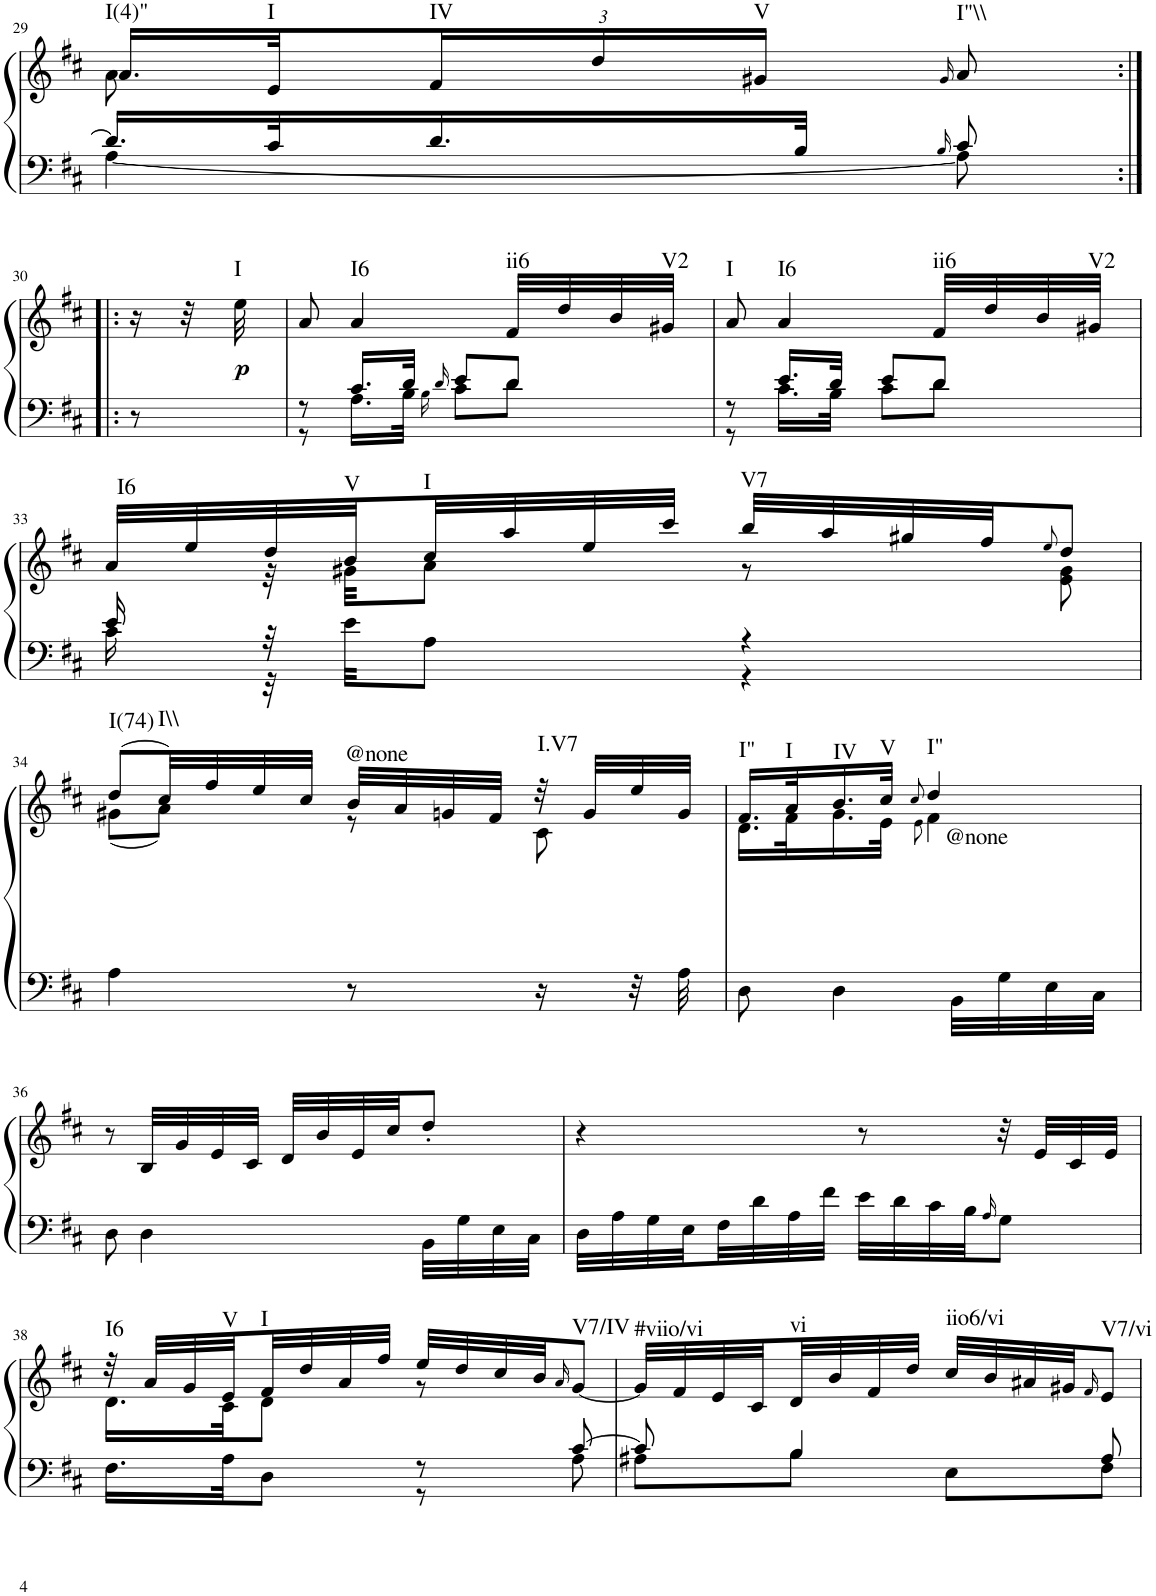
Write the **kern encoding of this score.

**kern	**kern	**dynam	**harte
*part1	*part1	*part1	*part1
*staff2	*staff1	*staff1/2	*
*I"Klavier links	*	*	*
!!LO:PB:g=z
*clefF4	*clefG2	*	*
*k[f#c#]	*k[f#c#]	*	*
*M2/4	*M2/4	*	*
=29	=29	=29	=29
*^	*^	*	*
!	!	!	!	!	!LO:H:kt=I(4)"
16.d/LL]	[4A\	16.a/LL	8a\	.	N
!	!	!	!	!	!LO:H:kt=I
32c#/K	.	32e/K	.	.	N
*	*	*Xbrackettup	*	*	*
!	!	!	!	!	!LO:H:kt=IV
16.d/	.	24f#/	4ryy	.	N
.	.	24dd/	.	.	.
!	!	!	!	!	!LO:H:kt=V
.	.	24g#X/JJ	.	.	N
32B/JJk	.	.	.	.	.
16qB/	.	16qg#/	.	.	.
!	!	!	!	!	!LO:H:kt=I"\\
8c#/	8A\]	8a/	.	.	N
*v	*v	*	*	*	*
*	*v	*v	*	*
!!LO:LB:g=z
=30:|!|:	=30:|!|:	=30:|!|:	=30:|!|:
8r	16r	.	.
.	32r	.	.
!	!	!LO:DY:b	!LO:H:kt=I
.	32ee\	p	N
=31	=31	=31	=31
*^	*	*	*
8r	8r	8a/	.	.
!	!	!	!	!LO:H:kt=I6
16.c#/LL	16.A\LL	4a/	.	N
32d/JJk	32B\JJk	.	.	.
16qd/	16qB\	.	.	.
8e/L	8c#\L	.	.	.
!	!	!	!	!LO:H:kt=ii6
8d/J	8d\J	32f#/LLL	.	N
.	.	32dd/	.	.
.	.	32b/	.	.
!	!	!	!	!LO:H:kt=V2
.	.	32g#X/JJJ	.	N
=32	=32	=32	=32	=32
!	!	!	!	!LO:H:kt=I
8r	8r	8a/	.	N
!	!	!	!	!LO:H:kt=I6
16.e/LL	16.c#\LL	4a/	.	N
32d/JJk	32B\JJk	.	.	.
8e/L	8c#\L	.	.	.
!	!	!	!	!LO:H:kt=ii6
8d/J	8d\J	32f#/LLL	.	N
.	.	32dd/	.	.
.	.	32b/	.	.
!	!	!	!	!LO:H:kt=V2
.	.	32g#X/JJJ	.	N
!!LO:LB:g=z
=33	=33	=33	=33	=33
*	*	*^	*	*
!	!	!	!	!	!LO:H:kt=I6
16e/	16c#\	32a/LLL	16ryy	.	N
.	.	32ee/	.	.	.
32r	32r	32dd/	32r	.	.
!	!	!	!	!	!LO:H:kt=V
32e\KKL	32ryy	32b/	32g#X\KKL	.	N
!	!	!	!	!	!LO:H:kt=I
*v	*v	*	*	*	*
8A\J	32cc#/	8a\J	.	N
.	32aa/	.	.	.
.	32ee/	.	.	.
.	32ccc#/JJJ	.	.	.
*^	*	*	*	*
!	!	!	!	!	!LO:H:kt=V7
4r	4r	32bb/LLL	8r	.	N
.	.	32aa/	.	.	.
.	.	32gg#X/	.	.	.
.	.	32ff#/JJ	.	.	.
.	.	8qee/	.	.	.
.	.	8dd/J	8e\ 8g#\	.	.
*v	*v	*	*	*	*
!!LO:LB:g=z	!!
=34	=34	=34	=34	=34
!	!	!	!	!LO:H:kt=I(74)
4A\	(8dd/L	(8g#X\L	.	N
!	!	!	!	!LO:H:kt=I\\
.	32cc#/LL)	8a\J)	.	N
.	32ff#/	.	.	.
.	32ee/	.	.	.
.	32cc#/JJJ	.	.	.
!	!	!	!	!LO:H:kt=@none
8r	32b/LLL	8r	.	N
.	32a/	.	.	.
.	32gn/	.	.	.
.	32f#/JJJ	.	.	.
!	!	!	!	!LO:H:kt=I.V7
16r	32r	8c#\	.	N
.	32g/LLL	.	.	.
32r	32ee/	.	.	.
32A\	32g/JJJ	.	.	.
=35	=35	=35	=35	=35
!	!	!	!	!LO:H:kt=I"
*	*	*^	*	*
8D\	16.f#/LL	16.d\LL	4.ryy	.	N
!	!	!	!	!	!LO:H:kt=I
.	32a/K	32f#\K	.	.	N
!	!	!	!	!	!LO:H:kt=IV
4D\	16.b/	16.g\	.	.	N
!	!	!	!	!	!LO:H:kt=V
.	32cc#/JJk	32e\JJk	.	.	N
.	8qcc#/	8qe\	.	.	.
!	!	!	!	!	!LO:H:kt=I"
.	4dd/	4f#\	.	.	N
!	!	!	!	!	!LO:H:kt=@none
32BB\LLL	.	.	8ryy	.	N
32G\	.	.	.	.	.
32E\	.	.	.	.	.
32C#\JJJ	.	.	.	.	.
*	*v	*v	*v	*	*
!!LO:LB:g=z
=36	=36	=36	=36
8D\	8r	.	.
4D\	32B/LLL	.	.
.	32g/	.	.
.	32e/	.	.
.	32c#/JJJ	.	.
.	32d/LLL	.	.
.	32b/	.	.
.	32e/	.	.
.	32cc#/JJ	.	.
32BB\LLL	8dd'/J	.	.
32G\	.	.	.
32E\	.	.	.
32C#\JJJ	.	.	.
=37	=37	=37	=37
32D\LLL	4r	.	.
32A\	.	.	.
32G\	.	.	.
32E\	.	.	.
32F#\	.	.	.
32d\	.	.	.
32A\	.	.	.
32f#\JJJ	.	.	.
32e\LLL	8r	.	.
32d\	.	.	.
32c#\	.	.	.
32B\JJ	.	.	.
16qA/	.	.	.
8G\J	32r	.	.
.	32e/LLL	.	.
.	32c#/	.	.
.	32e/JJJ	.	.
!!LO:LB:g=z
=38	=38	=38	=38
*^	*^	*	*
!	!	!	!	!	!LO:H:kt=I6
16.F#\LL	4ryy	32r	16.d\LL	.	N
.	.	32a/LLL	.	.	.
.	.	32g/	.	.	.
!	!	!	!	!	!LO:H:kt=V
32A\JK	.	32e/	32c#\JK	.	N
!	!	!	!	!	!LO:H:kt=I
8D\J	.	32f#/	8d\J	.	N
.	.	32dd/	.	.	.
.	.	32a/	.	.	.
.	.	32ff#/JJJ	.	.	.
8r	8r	32ee/LLL	8r	.	.
.	.	32dd/	.	.	.
.	.	32cc#/	.	.	.
.	.	32b/JJ	.	.	.
.	.	16qa/	.	.	.
!	!	!	!	!	!LO:H:kt=V7/IV
[8c#/	8A\	[8g/J	8ryy	.	N
*	*	*v	*v	*	*
=39	=39	=39	=39	=39
8c#/]	8A#X\L	32g/LLL]	.	.
.	.	32f#/	.	.
.	.	32e/	.	.
.	.	32c#/	.	.
4B/	8B\J	32d/	.	.
.	.	32b/	.	.
.	.	32f#/	.	.
.	.	32dd/JJJ	.	.
!	!	!	!	!LO:H:kt=iio6/vi
.	8E\L	32cc#/LLL	.	N
.	.	32b/	.	.
.	.	32a#X/	.	.
.	.	32g#X/JJ	.	.
.	.	16qf#/	.	.
!	!	!	!	!LO:H:kt=V7/vi
8A#/	8F#\J	8e/J	.	N
*v	*v	*	*	*
=	=	=	=
*-	*-	*-	*-
